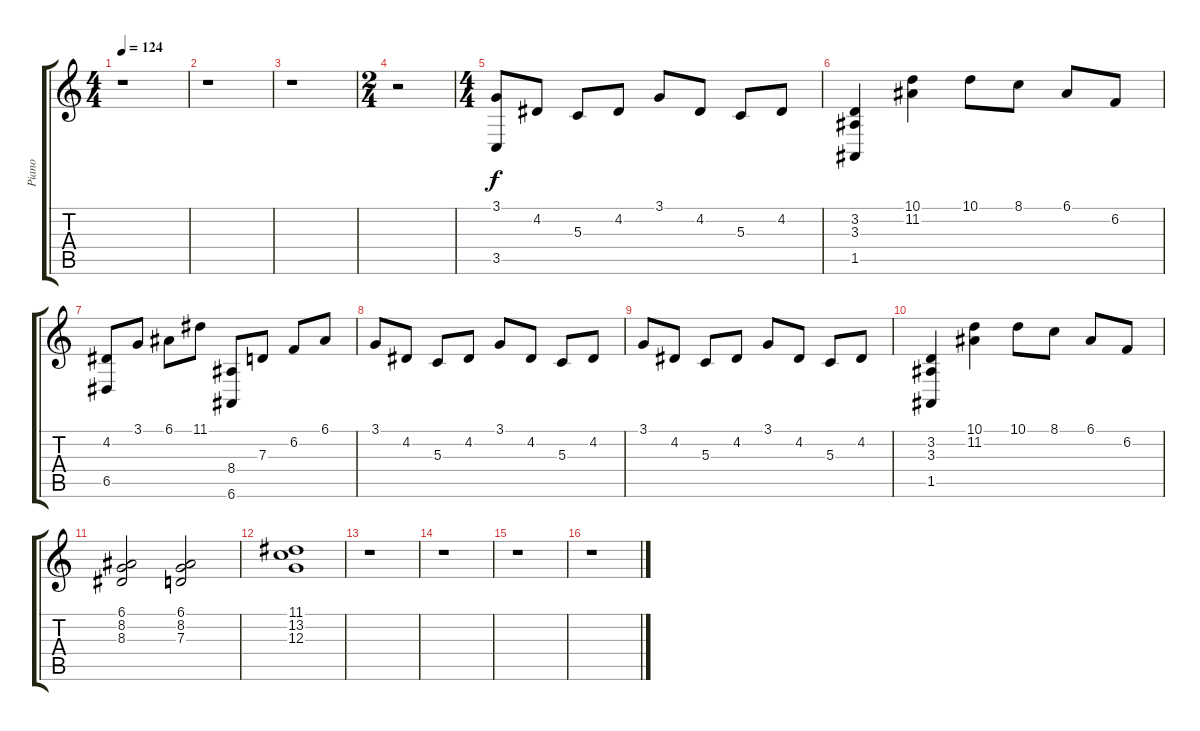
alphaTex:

\track ("Piano" "Piano") {instrument brightacousticpiano}
\staff {score tabs}
\tuning (E4 B3 G3 D3 A2 E2) {hide}
\ts (4 4)
\tempo 124
\clef g2
\ks c
r.1{dy f} |
r.1 |
r.1 |
\ts (2 4)
r.2 |
\ts (4 4)
(3.1 3.5).8 4.2.8 5.3.8 4.2.8 3.1.8 4.2.8 5.3.8 4.2.8 |
(3.2 3.3 1.5).4 (10.1 11.2).4 10.1.8 8.1.8 6.1.8 6.2.8 |
(4.2 6.5).8 3.1.8 6.1.8 11.1.8 (8.4 6.6).8 7.3.8 6.2.8 6.1.8 |
3.1.8 4.2.8 5.3.8 4.2.8 3.1.8 4.2.8 5.3.8 4.2.8 |
3.1.8 4.2.8 5.3.8 4.2.8 3.1.8 4.2.8 5.3.8 4.2.8 |
(3.2 3.3 1.5).4 (10.1 11.2).4 10.1.8 8.1.8 6.1.8 6.2.8 |
(6.1 8.2 8.3).2 (6.1 8.2 7.3).2 |
(11.1 13.2 12.3).1 |
r.1 |
r.1 |
r.1 |
r.1
